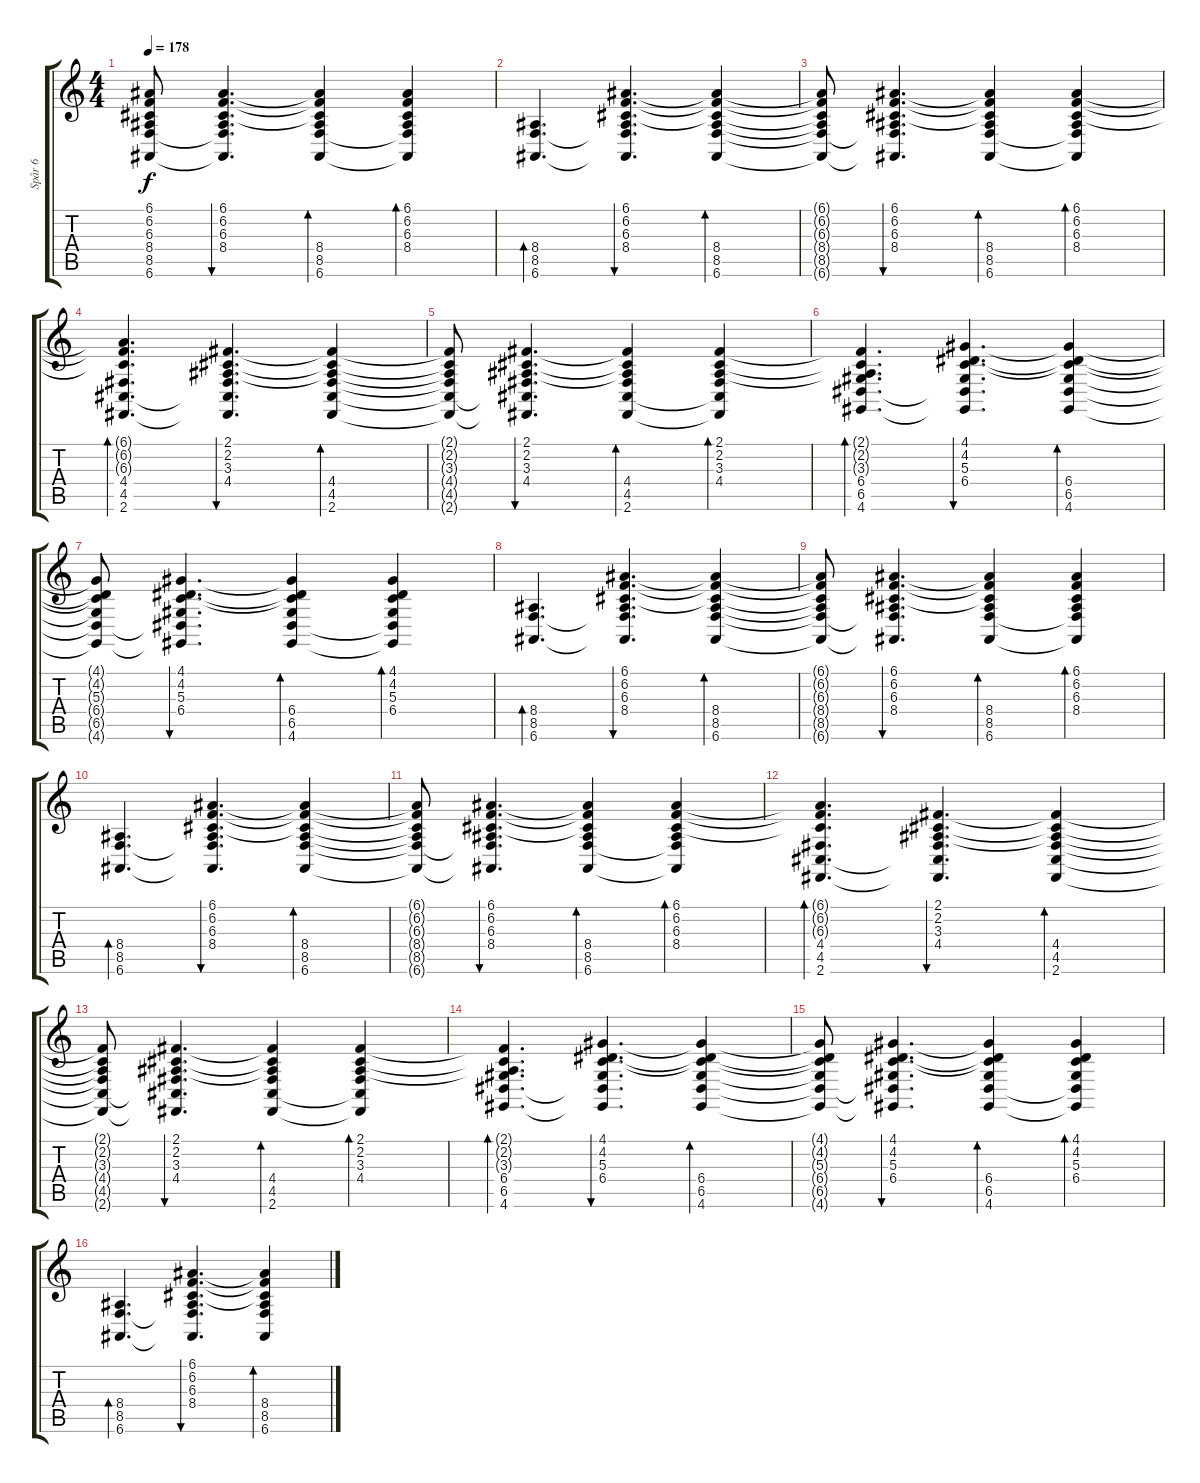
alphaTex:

\track ("Spår 6" "Spår 6") {instrument lead2sawtooth}
\staff {score tabs}
\tuning (E4 B3 G3 D3 A2 E2) {hide}
\ts (4 4)
\tempo 178
\clef g2
\ks c
(6.1{t} 6.2{t} 6.3{t} 8.4{t} 8.5{t} 6.6{t}).8{dy f} (6.1 6.2 6.3 8.4 8.5{t} 6.6{t}).4{d bu 120} (6.1{t} 6.2{t} 6.3{t} 8.4 8.5 6.6).4{bd 120} (6.1 6.2 6.3 8.4 8.5{t} 6.6{t}).4{bd 120} |
(8.4 8.5 6.6).4{d bd 120} (6.1 6.2 6.3 8.4 8.5{t} 6.6{t}).4{d bu 120} (6.1{t} 6.2{t} 6.3{t} 8.4 8.5 6.6).4{bd 120} |
(6.1{t} 6.2{t} 6.3{t} 8.4{t} 8.5{t} 6.6{t}).8 (6.1 6.2 6.3 8.4 8.5{t} 6.6{t}).4{d bu 120} (6.1{t} 6.2{t} 6.3{t} 8.4 8.5 6.6).4{bd 120} (6.1 6.2 6.3 8.4 8.5{t} 6.6{t}).4{bd 120} |
(6.1{t} 6.2{t} 6.3{t} 4.4 4.5 2.6).4{d bd 120} (2.1 2.2 3.3 4.4 4.5{t} 2.6{t}).4{d bu 120} (2.1{t} 2.2{t} 3.3{t} 4.4 4.5 2.6).4{bd 120} |
(2.1{t} 2.2{t} 3.3{t} 4.4{t} 4.5{t} 2.6{t}).8 (2.1 2.2 3.3 4.4 4.5{t} 2.6{t}).4{d bu 120} (2.1{t} 2.2{t} 3.3{t} 4.4 4.5 2.6).4{bd 120} (2.1 2.2 3.3 4.4 4.5{t} 2.6{t}).4{bd 120} |
(2.1{t} 2.2{t} 3.3{t} 6.4 6.5 4.6).4{d bd 120} (4.1 4.2 5.3 6.4 6.5{t} 4.6{t}).4{d bu 120} (4.1{t} 4.2{t} 5.3{t} 6.4 6.5 4.6).4{bd 120} |
(4.1{t} 4.2{t} 5.3{t} 6.4{t} 6.5{t} 4.6{t}).8 (4.1 4.2 5.3 6.4 6.5{t} 4.6{t}).4{d bu 120} (4.1{t} 4.2{t} 5.3{t} 6.4 6.5 4.6).4{bd 120} (4.1 4.2 5.3 6.4 6.5{t} 4.6{t}).4{bd 120} |
(8.4 8.5 6.6).4{d bd 120} (6.1 6.2 6.3 8.4 8.5{t} 6.6{t}).4{d bu 120} (6.1{t} 6.2{t} 6.3{t} 8.4 8.5 6.6).4{bd 120} |
(6.1{t} 6.2{t} 6.3{t} 8.4{t} 8.5{t} 6.6{t}).8 (6.1 6.2 6.3 8.4 8.5{t} 6.6{t}).4{d bu 120} (6.1{t} 6.2{t} 6.3{t} 8.4 8.5 6.6).4{bd 120} (6.1 6.2 6.3 8.4 8.5{t} 6.6{t}).4{bd 120} |
(8.4 8.5 6.6).4{d bd 120} (6.1 6.2 6.3 8.4 8.5{t} 6.6{t}).4{d bu 120} (6.1{t} 6.2{t} 6.3{t} 8.4 8.5 6.6).4{bd 120} |
(6.1{t} 6.2{t} 6.3{t} 8.4{t} 8.5{t} 6.6{t}).8 (6.1 6.2 6.3 8.4 8.5{t} 6.6{t}).4{d bu 120} (6.1{t} 6.2{t} 6.3{t} 8.4 8.5 6.6).4{bd 120} (6.1 6.2 6.3 8.4 8.5{t} 6.6{t}).4{bd 120} |
(6.1{t} 6.2{t} 6.3{t} 4.4 4.5 2.6).4{d bd 120} (2.1 2.2 3.3 4.4 4.5{t} 2.6{t}).4{d bu 120} (2.1{t} 2.2{t} 3.3{t} 4.4 4.5 2.6).4{bd 120} |
(2.1{t} 2.2{t} 3.3{t} 4.4{t} 4.5{t} 2.6{t}).8 (2.1 2.2 3.3 4.4 4.5{t} 2.6{t}).4{d bu 120} (2.1{t} 2.2{t} 3.3{t} 4.4 4.5 2.6).4{bd 120} (2.1 2.2 3.3 4.4 4.5{t} 2.6{t}).4{bd 120} |
(2.1{t} 2.2{t} 3.3{t} 6.4 6.5 4.6).4{d bd 120} (4.1 4.2 5.3 6.4 6.5{t} 4.6{t}).4{d bu 120} (4.1{t} 4.2{t} 5.3{t} 6.4 6.5 4.6).4{bd 120} |
(4.1{t} 4.2{t} 5.3{t} 6.4{t} 6.5{t} 4.6{t}).8 (4.1 4.2 5.3 6.4 6.5{t} 4.6{t}).4{d bu 120} (4.1{t} 4.2{t} 5.3{t} 6.4 6.5 4.6).4{bd 120} (4.1 4.2 5.3 6.4 6.5{t} 4.6{t}).4{bd 120} |
(8.4 8.5 6.6).4{d bd 120} (6.1 6.2 6.3 8.4 8.5{t} 6.6{t}).4{d bu 120} (6.1{t} 6.2{t} 6.3{t} 8.4 8.5 6.6).4{bd 120}
